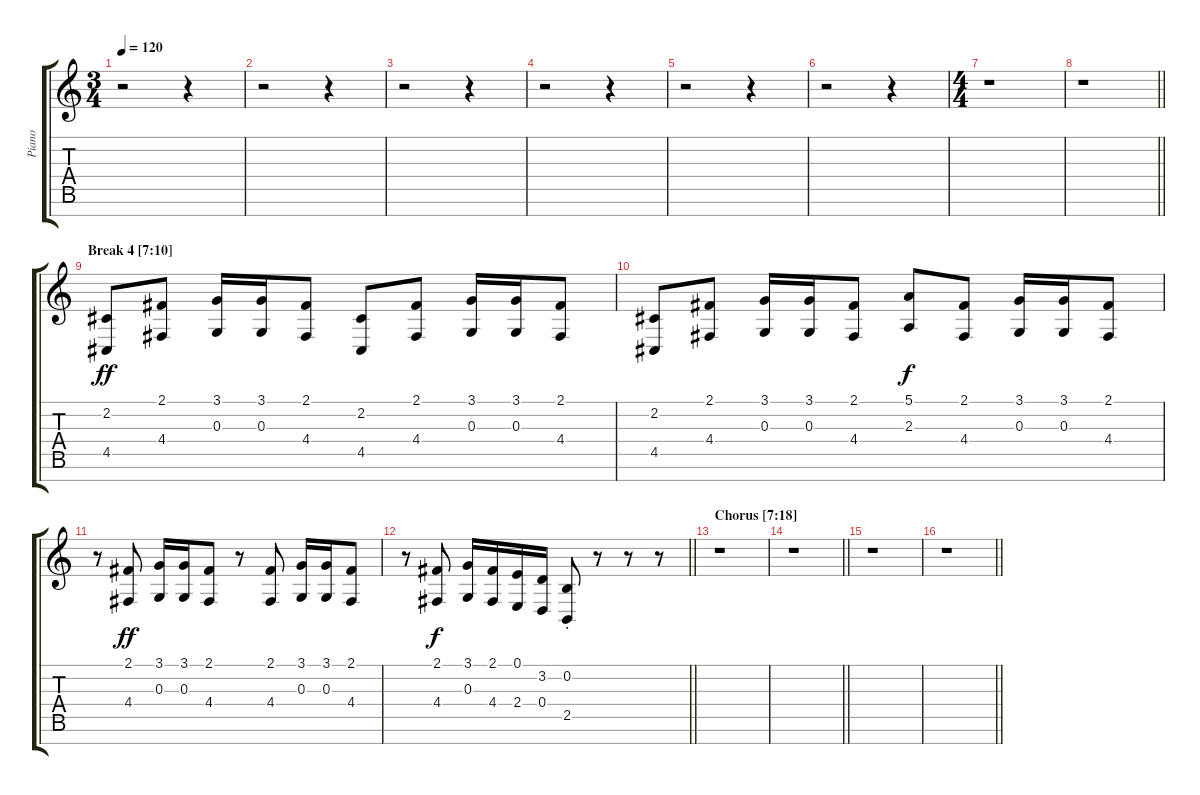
\track ("Piano" "Piano") {instrument acousticgrandpiano}
\staff {score tabs}
\tuning (E4 B3 G3 D3 A2 E2 B1) {hide}
\ts (3 4)
\tempo 120
\clef g2
\ks c
r.2{dy f} r.4 |
r.2 r.4 |
r.2 r.4 |
r.2 r.4 |
r.2 r.4 |
r.2 r.4 |
\ts (4 4)
r.1 |
\barLineRight lightlight
r.1 |
\section ("" "Break 4 [7:10]")
(2.2 4.5).8{dy ff} (2.1 4.4).8 (3.1 0.3).16 (3.1 0.3).16 (2.1 4.4).8 (2.2 4.5).8 (2.1 4.4).8 (3.1 0.3).16 (3.1 0.3).16 (2.1 4.4).8 |
(2.2 4.5).8 (2.1 4.4).8 (3.1 0.3).16 (3.1 0.3).16 (2.1 4.4).8 (5.1 2.3).8{dy f} (2.1 4.4).8 (3.1 0.3).16 (3.1 0.3).16 (2.1 4.4).8 |
r.8 (2.1 4.4).8{dy ff} (3.1 0.3).16 (3.1 0.3).16 (2.1 4.4).8 r.8 (2.1 4.4).8 (3.1 0.3).16 (3.1 0.3).16 (2.1 4.4).8 |
\barLineRight lightlight
r.8 (2.1 4.4).8{dy f} (3.1 0.3).16 (2.1 4.4).16 (0.1 2.4).16 (3.2 0.4).16 (0.2{st} 2.5{st}).8 r.8 r.8 r.8 |
\section ("" "Chorus [7:18]")
r.1 |
\barLineRight lightlight
r.1 |
r.1 |
\barLineRight lightlight
r.1
